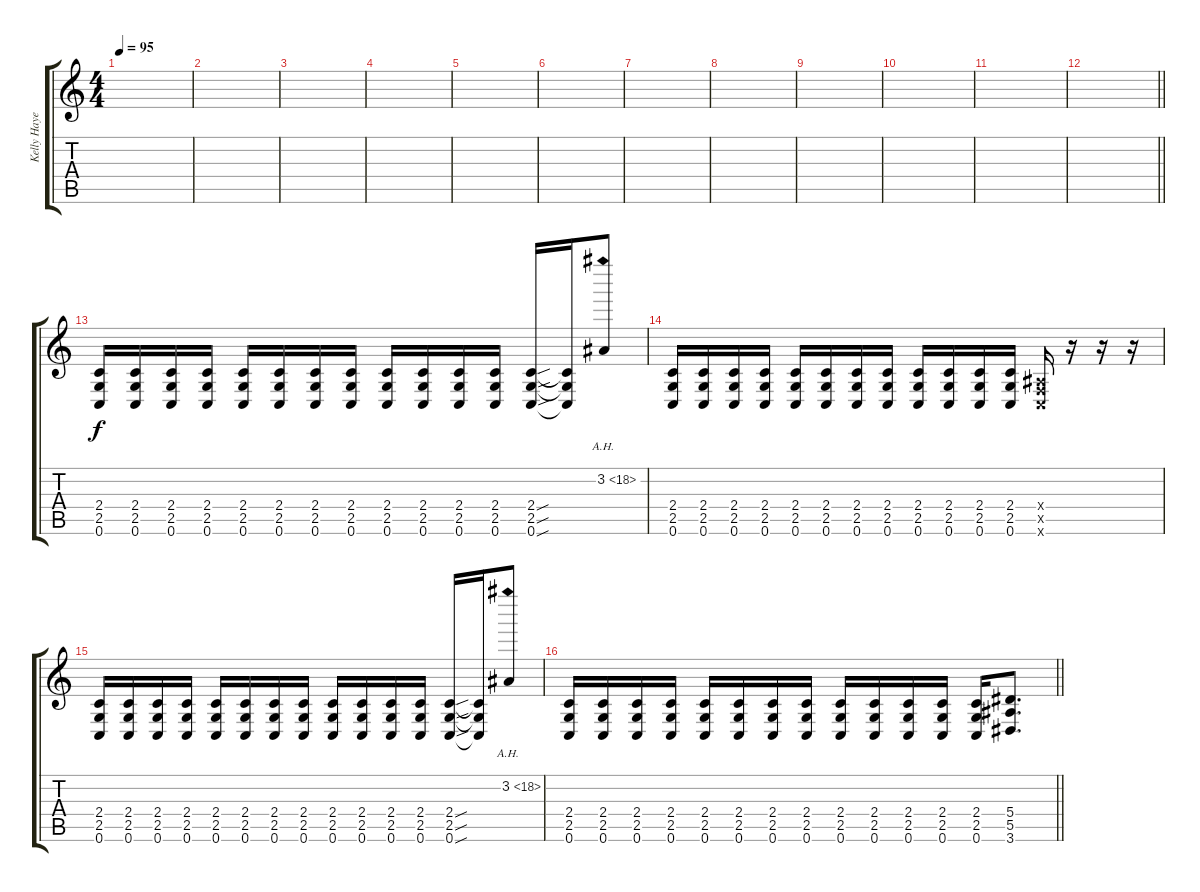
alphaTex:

\track ("Kelly Hayes (2 guitar)" "Kelly Haye") {instrument distortionguitar}
\staff {score tabs}
\tuning (C4 G3 Eb3 Bb2 F2 C2) {hide}
\ts (4 4)
\tempo 95
\clef g2
\ks c
|
|
|
|
|
|
|
|
|
|
|
\barLineRight lightlight
|
(2.4 2.5 0.6).16{volume 16 balance 0} (2.4 2.5 0.6).16 (2.4 2.5 0.6).16 (2.4 2.5 0.6).16 (2.4 2.5 0.6).16 (2.4 2.5 0.6).16 (2.4 2.5 0.6).16 (2.4 2.5 0.6).16 (2.4 2.5 0.6).16 (2.4 2.5 0.6).16 (2.4 2.5 0.6).16 (2.4 2.5 0.6).16 (2.4{sou} 2.5{sou} 0.6{sou}).16 (2.4{t} 2.5{t} 0.6{t}).16 3.2{ah 15}.8 |
(2.4 2.5 0.6).16 (2.4 2.5 0.6).16 (2.4 2.5 0.6).16 (2.4 2.5 0.6).16 (2.4 2.5 0.6).16 (2.4 2.5 0.6).16 (2.4 2.5 0.6).16 (2.4 2.5 0.6).16 (2.4 2.5 0.6).16 (2.4 2.5 0.6).16 (2.4 2.5 0.6).16 (2.4 2.5 0.6).16 (0.4{x} 0.5{x} 0.6{x}).16 r.16 r.16 r.16 |
(2.4 2.5 0.6).16 (2.4 2.5 0.6).16 (2.4 2.5 0.6).16 (2.4 2.5 0.6).16 (2.4 2.5 0.6).16 (2.4 2.5 0.6).16 (2.4 2.5 0.6).16 (2.4 2.5 0.6).16 (2.4 2.5 0.6).16 (2.4 2.5 0.6).16 (2.4 2.5 0.6).16 (2.4 2.5 0.6).16 (2.4{sou} 2.5{sou} 0.6{sou}).16 (2.4{t} 2.5{t} 0.6{t}).16 3.2{ah 15}.8 |
\barLineRight lightlight
(2.4 2.5 0.6).16 (2.4 2.5 0.6).16 (2.4 2.5 0.6).16 (2.4 2.5 0.6).16 (2.4 2.5 0.6).16 (2.4 2.5 0.6).16 (2.4 2.5 0.6).16 (2.4 2.5 0.6).16 (2.4 2.5 0.6).16 (2.4 2.5 0.6).16 (2.4 2.5 0.6).16 (2.4 2.5 0.6).16 (2.4 2.5 0.6).16 (5.4 5.5 3.6).8{d}
